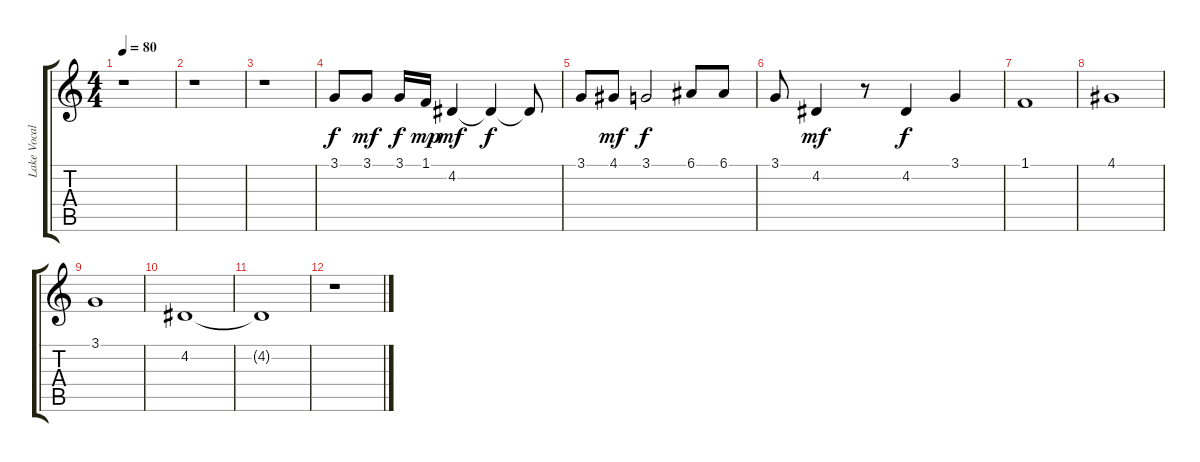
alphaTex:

\track ("Lake Vocal" "Lake Vocal") {instrument tenorsax}
\staff {score tabs}
\tuning (E4 B3 G3 D3 A2 E2) {hide}
\ts (4 4)
\tempo 80
\clef g2
\ks c
r.1{dy ff} |
r.1 |
r.1 |
3.1.8{dy f} 3.1.8{dy mf} 3.1.16{dy f} 1.1.16{dy mp} 4.2.4{dy mf} 4.2{t}.4{dy f} 4.2{t}.8 |
3.1.8 4.1.8{dy mf} 3.1.2{dy f} 6.1.8 6.1.8 |
3.1.8 4.2.4{dy mf} r.8 4.2.4{dy f} 3.1.4 |
1.1.1 |
4.1.1 |
3.1.1 |
4.2.1 |
4.2{t}.1 |
r.1
